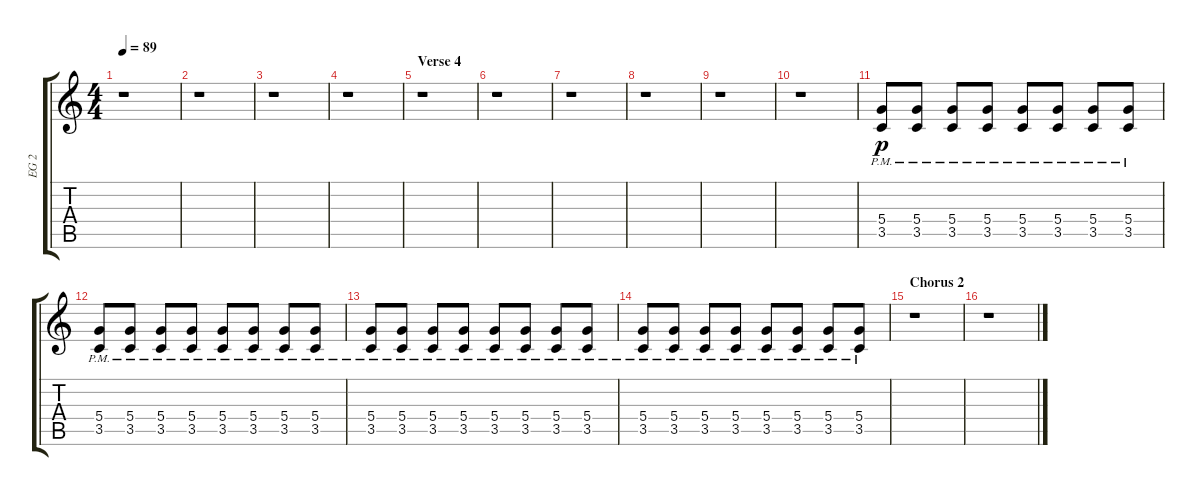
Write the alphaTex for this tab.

\track ("EG 2" "EG 2") {instrument overdrivenguitar}
\staff {score tabs}
\tuning (E4 B3 G3 D3 A2 E2) {hide}
\ts (4 4)
\tempo 89
\clef g2
\ks c
r.1{dy p} |
r.1 |
r.1 |
r.1 |
\section ("" "Verse 4")
r.1 |
r.1 |
r.1 |
r.1 |
r.1 |
r.1 |
(5.4{pm} 3.5{pm}).8 (5.4{pm} 3.5{pm}).8 (5.4{pm} 3.5{pm}).8 (5.4{pm} 3.5{pm}).8 (5.4{pm} 3.5{pm}).8 (5.4{pm} 3.5{pm}).8 (5.4{pm} 3.5{pm}).8 (5.4{pm} 3.5{pm}).8 |
(5.4{pm} 3.5{pm}).8 (5.4{pm} 3.5{pm}).8 (5.4{pm} 3.5{pm}).8 (5.4{pm} 3.5{pm}).8 (5.4{pm} 3.5{pm}).8 (5.4{pm} 3.5{pm}).8 (5.4{pm} 3.5{pm}).8 (5.4{pm} 3.5{pm}).8 |
(5.4{pm} 3.5{pm}).8 (5.4{pm} 3.5{pm}).8 (5.4{pm} 3.5{pm}).8 (5.4{pm} 3.5{pm}).8 (5.4{pm} 3.5{pm}).8 (5.4{pm} 3.5{pm}).8 (5.4{pm} 3.5{pm}).8 (5.4{pm} 3.5{pm}).8 |
(5.4{pm} 3.5{pm}).8 (5.4{pm} 3.5{pm}).8 (5.4{pm} 3.5{pm}).8 (5.4{pm} 3.5{pm}).8 (5.4{pm} 3.5{pm}).8 (5.4{pm} 3.5{pm}).8 (5.4{pm} 3.5{pm}).8 (5.4{pm} 3.5{pm}).8 |
\section ("" "Chorus 2")
r.1 |
r.1
